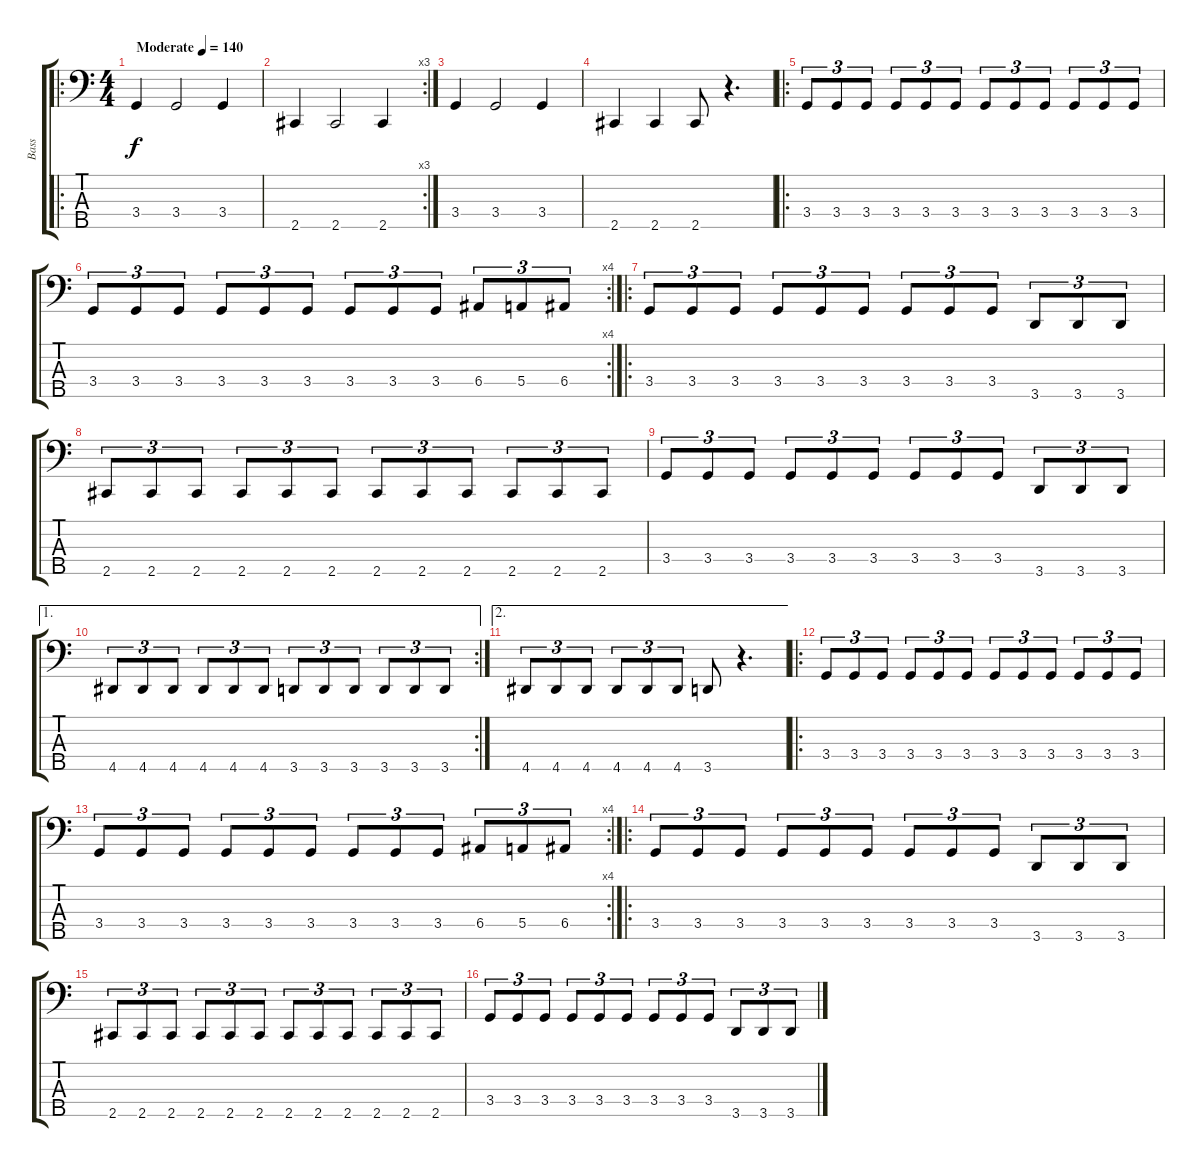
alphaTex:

\track ("Bass" "Bass") {instrument electricbassfinger}
\staff {score tabs}
\tuning (G2 D2 A1 E1 B0) {hide}
\ro
\ts (4 4)
\tempo (140 "Moderate")
\clef f4
\ks c
3.4.4{dy f instrument electricbassfinger} 3.4.2 3.4.4 |
\rc 3
2.5.4 2.5.2 2.5.4 |
3.4.4 3.4.2 3.4.4 |
2.5.4 2.5.4 2.5.8 r.4{d} |
\ro
3.4.8{tu (3 2)} 3.4.8{tu (3 2)} 3.4.8{tu (3 2)} 3.4.8{tu (3 2)} 3.4.8{tu (3 2)} 3.4.8{tu (3 2)} 3.4.8{tu (3 2)} 3.4.8{tu (3 2)} 3.4.8{tu (3 2)} 3.4.8{tu (3 2)} 3.4.8{tu (3 2)} 3.4.8{tu (3 2)} |
\rc 4
3.4.8{tu (3 2)} 3.4.8{tu (3 2)} 3.4.8{tu (3 2)} 3.4.8{tu (3 2)} 3.4.8{tu (3 2)} 3.4.8{tu (3 2)} 3.4.8{tu (3 2)} 3.4.8{tu (3 2)} 3.4.8{tu (3 2)} 6.4.8{tu (3 2)} 5.4.8{tu (3 2)} 6.4.8{tu (3 2)} |
\ro
3.4.8{tu (3 2)} 3.4.8{tu (3 2)} 3.4.8{tu (3 2)} 3.4.8{tu (3 2)} 3.4.8{tu (3 2)} 3.4.8{tu (3 2)} 3.4.8{tu (3 2)} 3.4.8{tu (3 2)} 3.4.8{tu (3 2)} 3.5.8{tu (3 2)} 3.5.8{tu (3 2)} 3.5.8{tu (3 2)} |
2.5.8{tu (3 2)} 2.5.8{tu (3 2)} 2.5.8{tu (3 2)} 2.5.8{tu (3 2)} 2.5.8{tu (3 2)} 2.5.8{tu (3 2)} 2.5.8{tu (3 2)} 2.5.8{tu (3 2)} 2.5.8{tu (3 2)} 2.5.8{tu (3 2)} 2.5.8{tu (3 2)} 2.5.8{tu (3 2)} |
3.4.8{tu (3 2)} 3.4.8{tu (3 2)} 3.4.8{tu (3 2)} 3.4.8{tu (3 2)} 3.4.8{tu (3 2)} 3.4.8{tu (3 2)} 3.4.8{tu (3 2)} 3.4.8{tu (3 2)} 3.4.8{tu (3 2)} 3.5.8{tu (3 2)} 3.5.8{tu (3 2)} 3.5.8{tu (3 2)} |
\ae 1
\rc 2
4.5.8{tu (3 2)} 4.5.8{tu (3 2)} 4.5.8{tu (3 2)} 4.5.8{tu (3 2)} 4.5.8{tu (3 2)} 4.5.8{tu (3 2)} 3.5.8{tu (3 2)} 3.5.8{tu (3 2)} 3.5.8{tu (3 2)} 3.5.8{tu (3 2)} 3.5.8{tu (3 2)} 3.5.8{tu (3 2)} |
\ae 2
4.5.8{tu (3 2)} 4.5.8{tu (3 2)} 4.5.8{tu (3 2)} 4.5.8{tu (3 2)} 4.5.8{tu (3 2)} 4.5.8{tu (3 2)} 3.5.8 r.4{d} |
\ro
3.4.8{tu (3 2)} 3.4.8{tu (3 2)} 3.4.8{tu (3 2)} 3.4.8{tu (3 2)} 3.4.8{tu (3 2)} 3.4.8{tu (3 2)} 3.4.8{tu (3 2)} 3.4.8{tu (3 2)} 3.4.8{tu (3 2)} 3.4.8{tu (3 2)} 3.4.8{tu (3 2)} 3.4.8{tu (3 2)} |
\rc 4
3.4.8{tu (3 2)} 3.4.8{tu (3 2)} 3.4.8{tu (3 2)} 3.4.8{tu (3 2)} 3.4.8{tu (3 2)} 3.4.8{tu (3 2)} 3.4.8{tu (3 2)} 3.4.8{tu (3 2)} 3.4.8{tu (3 2)} 6.4.8{tu (3 2)} 5.4.8{tu (3 2)} 6.4.8{tu (3 2)} |
\ro
3.4.8{tu (3 2)} 3.4.8{tu (3 2)} 3.4.8{tu (3 2)} 3.4.8{tu (3 2)} 3.4.8{tu (3 2)} 3.4.8{tu (3 2)} 3.4.8{tu (3 2)} 3.4.8{tu (3 2)} 3.4.8{tu (3 2)} 3.5.8{tu (3 2)} 3.5.8{tu (3 2)} 3.5.8{tu (3 2)} |
2.5.8{tu (3 2)} 2.5.8{tu (3 2)} 2.5.8{tu (3 2)} 2.5.8{tu (3 2)} 2.5.8{tu (3 2)} 2.5.8{tu (3 2)} 2.5.8{tu (3 2)} 2.5.8{tu (3 2)} 2.5.8{tu (3 2)} 2.5.8{tu (3 2)} 2.5.8{tu (3 2)} 2.5.8{tu (3 2)} |
3.4.8{tu (3 2)} 3.4.8{tu (3 2)} 3.4.8{tu (3 2)} 3.4.8{tu (3 2)} 3.4.8{tu (3 2)} 3.4.8{tu (3 2)} 3.4.8{tu (3 2)} 3.4.8{tu (3 2)} 3.4.8{tu (3 2)} 3.5.8{tu (3 2)} 3.5.8{tu (3 2)} 3.5.8{tu (3 2)}
